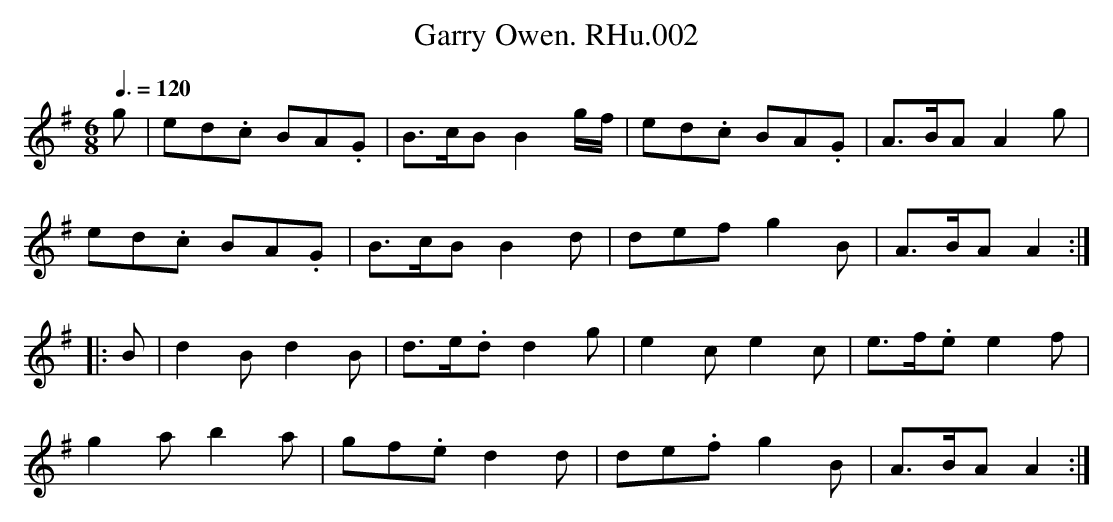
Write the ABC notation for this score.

X:1
T:Garry Owen. RHu.002
L:1/8
M:6/8
Q:3/8=120
K:G
g|ed.c BA.G|B>cBB2g/f/|ed.c BA.G|A>BAA2g|!
ed.c BA.G|B>cBB2d|defg2B|A>BAA2::!
B|d2Bd2B|d>e.dd2g|e2ce2c|e>f.ee2f|!
g2ab2a|gf.ed2d|de.fg2B|A>BAA2:|
